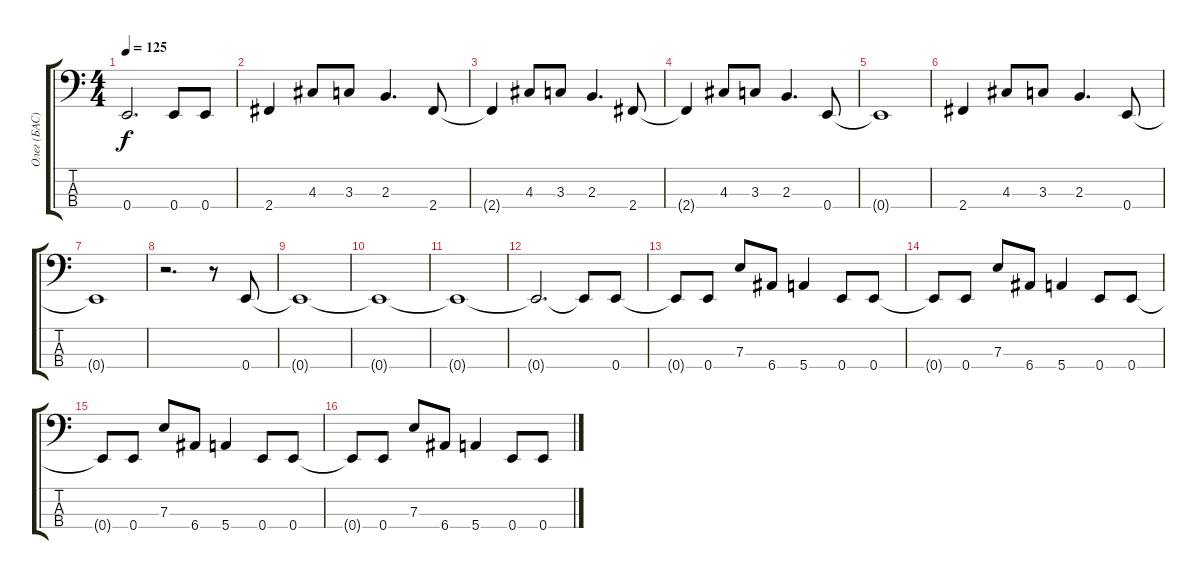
\track ("Олег (БАС)" "Олег (БАС)") {instrument electricbasspick}
\staff {score tabs}
\tuning (G2 D2 A1 E1) {hide}
\ts (4 4)
\tempo 125
\clef f4
\ks c
0.4{t}.2{d dy f} 0.4.8 0.4.8 |
2.4.4 4.3.8 3.3.8 2.3.4{d} 2.4.8 |
2.4{t}.4 4.3.8 3.3.8 2.3.4{d} 2.4.8 |
2.4{t}.4 4.3.8 3.3.8 2.3.4{d} 0.4.8 |
0.4{t}.1 |
2.4.4 4.3.8 3.3.8 2.3.4{d} 0.4.8 |
0.4{t}.1 |
r.2{d} r.8 0.4.8{volume 8} |
0.4{t}.1 |
0.4{t}.1 |
0.4{t}.1 |
0.4{t}.2{d} 0.4{t}.8 0.4.8{volume 13} |
0.4{t}.8 0.4.8 7.3.8 6.4.8 5.4.4 0.4.8 0.4.8 |
0.4{t}.8 0.4.8 7.3.8 6.4.8 5.4.4 0.4.8 0.4.8 |
0.4{t}.8 0.4.8 7.3.8 6.4.8 5.4.4 0.4.8 0.4.8 |
0.4{t}.8 0.4.8 7.3.8 6.4.8 5.4.4 0.4.8 0.4.8
